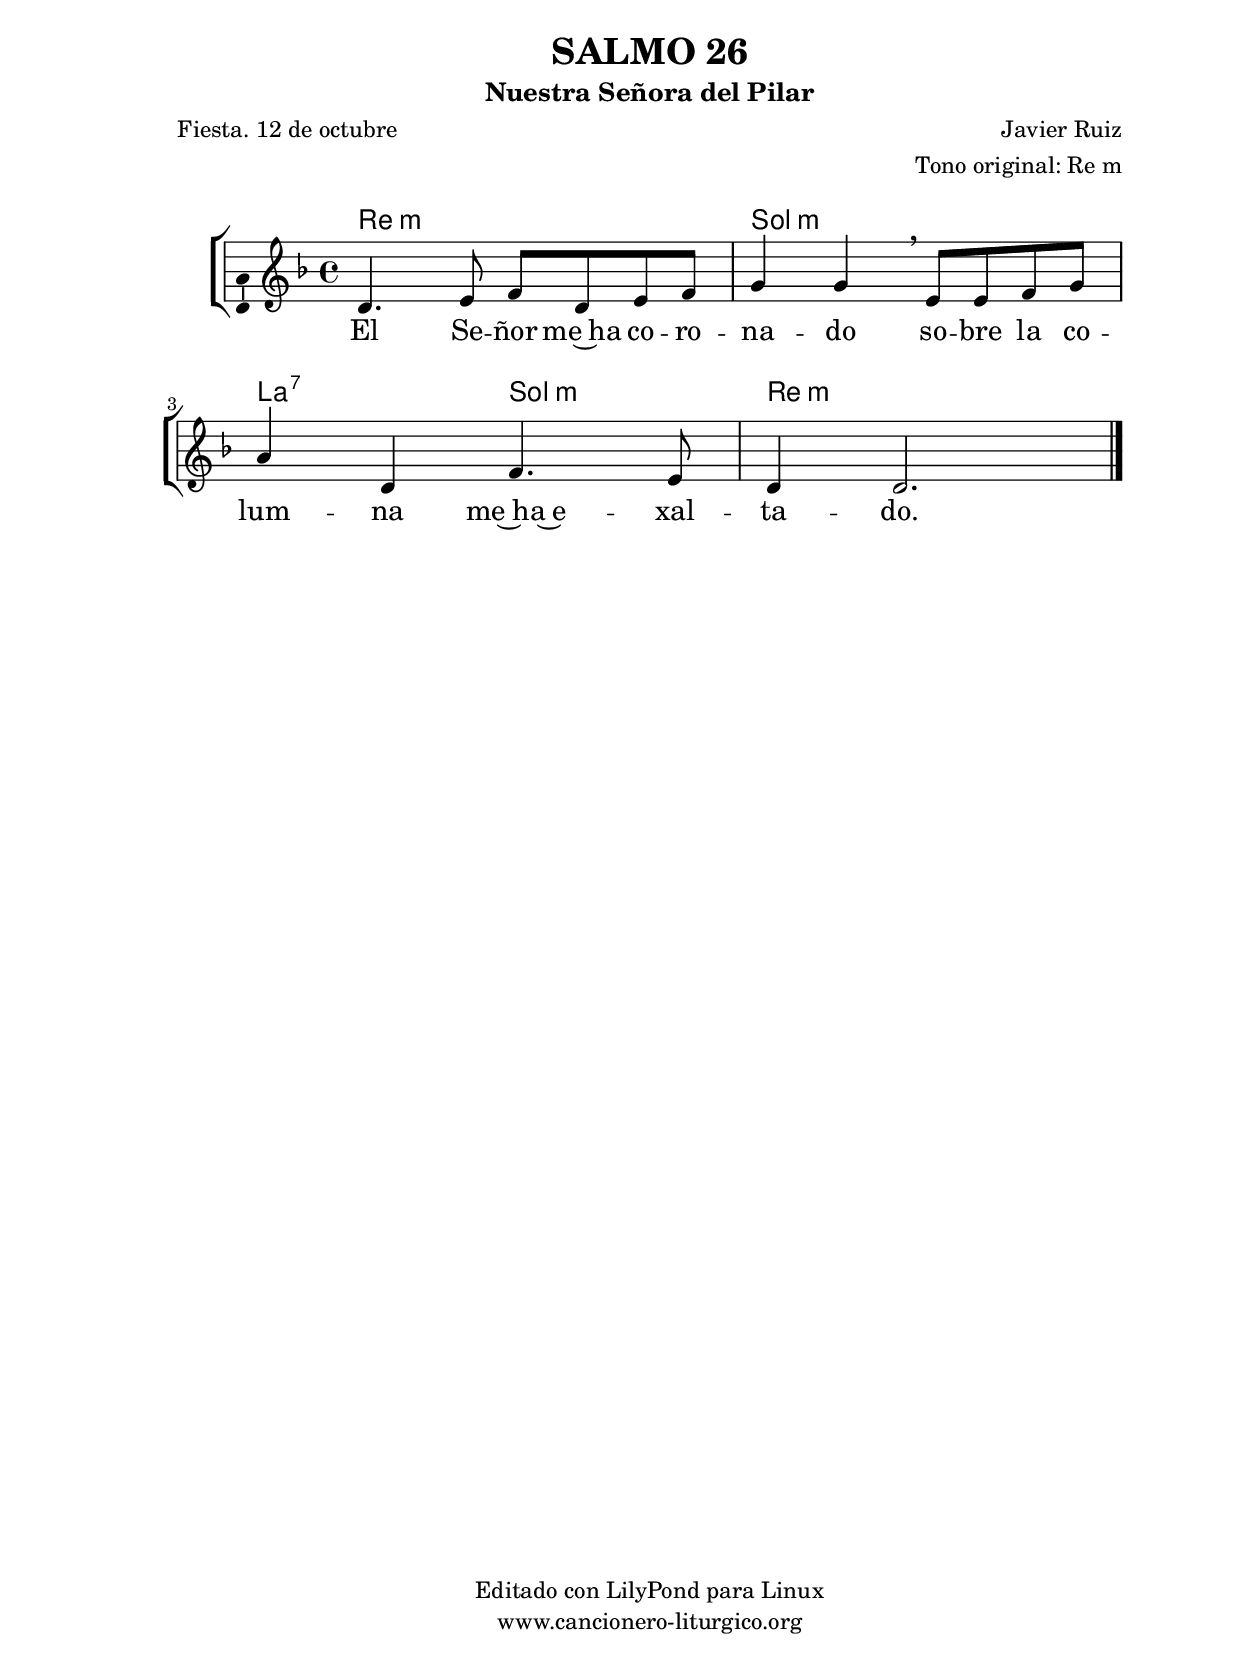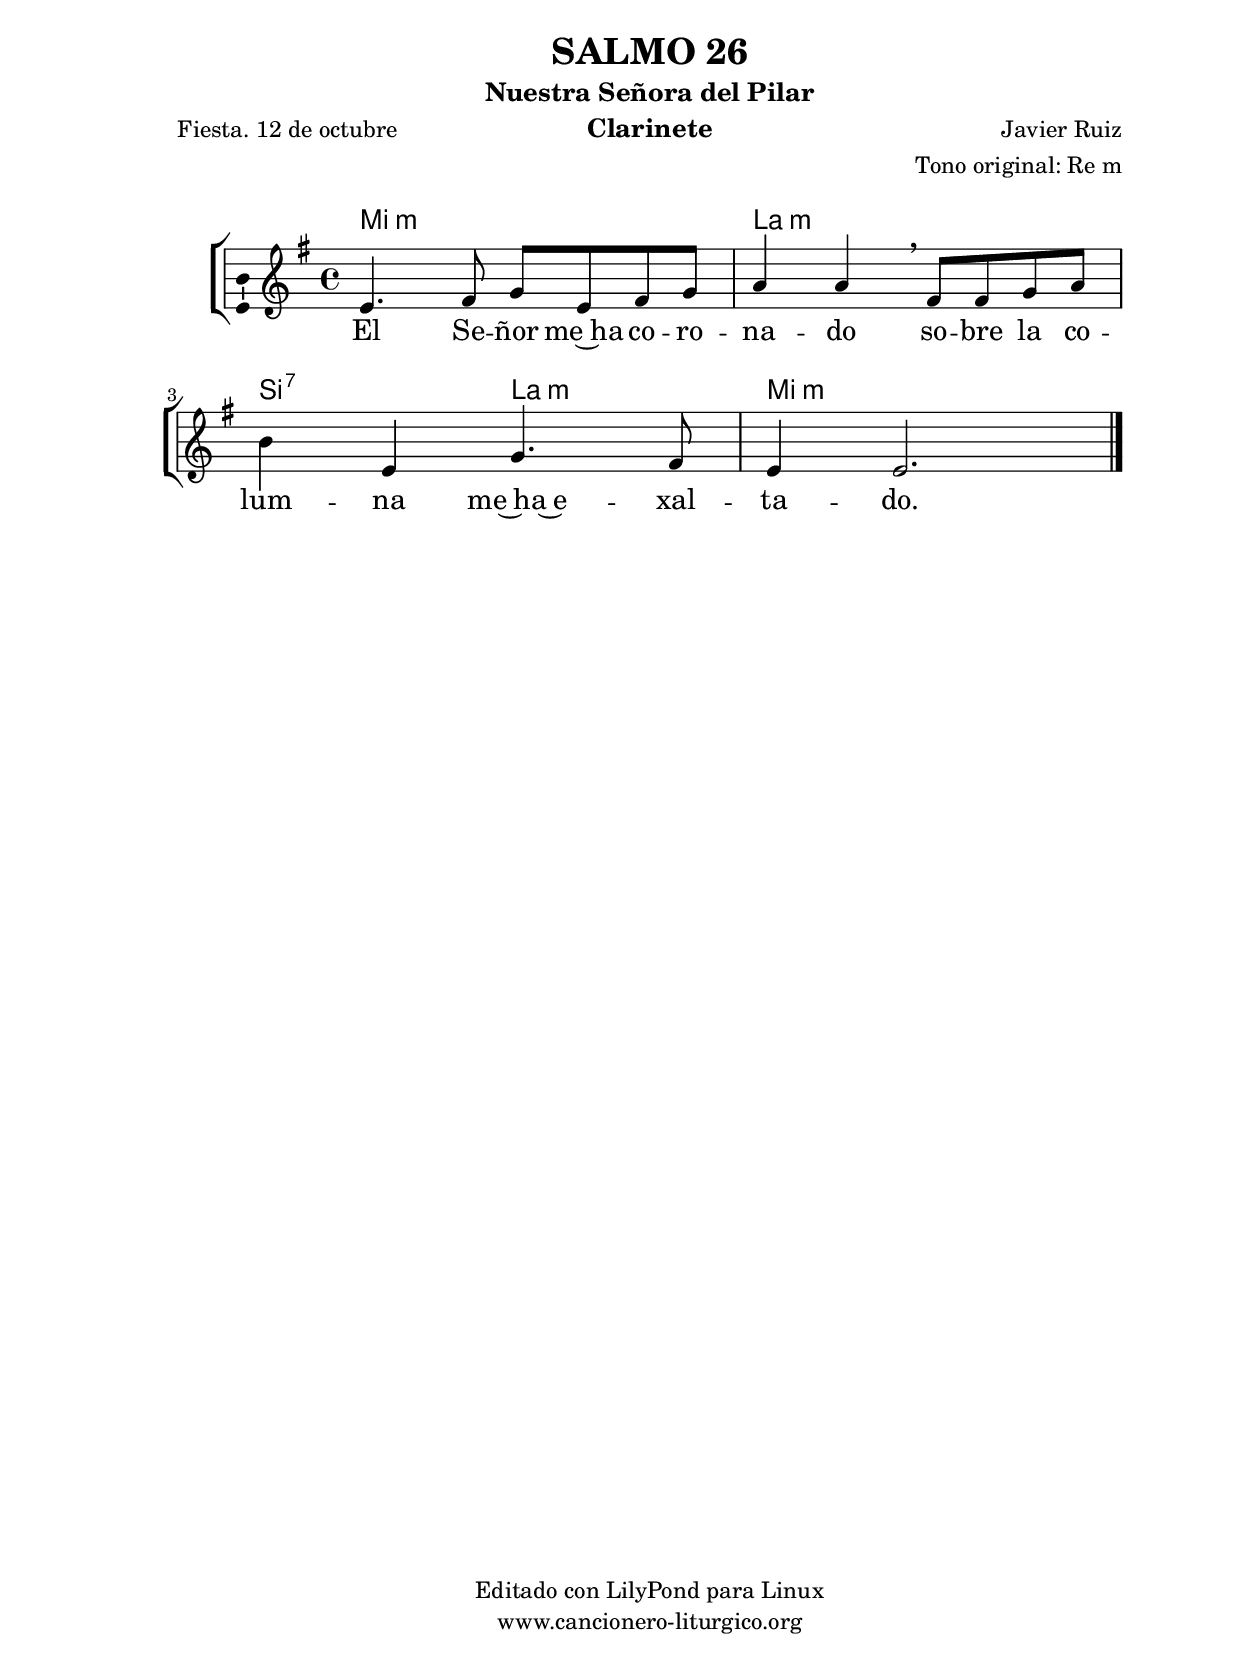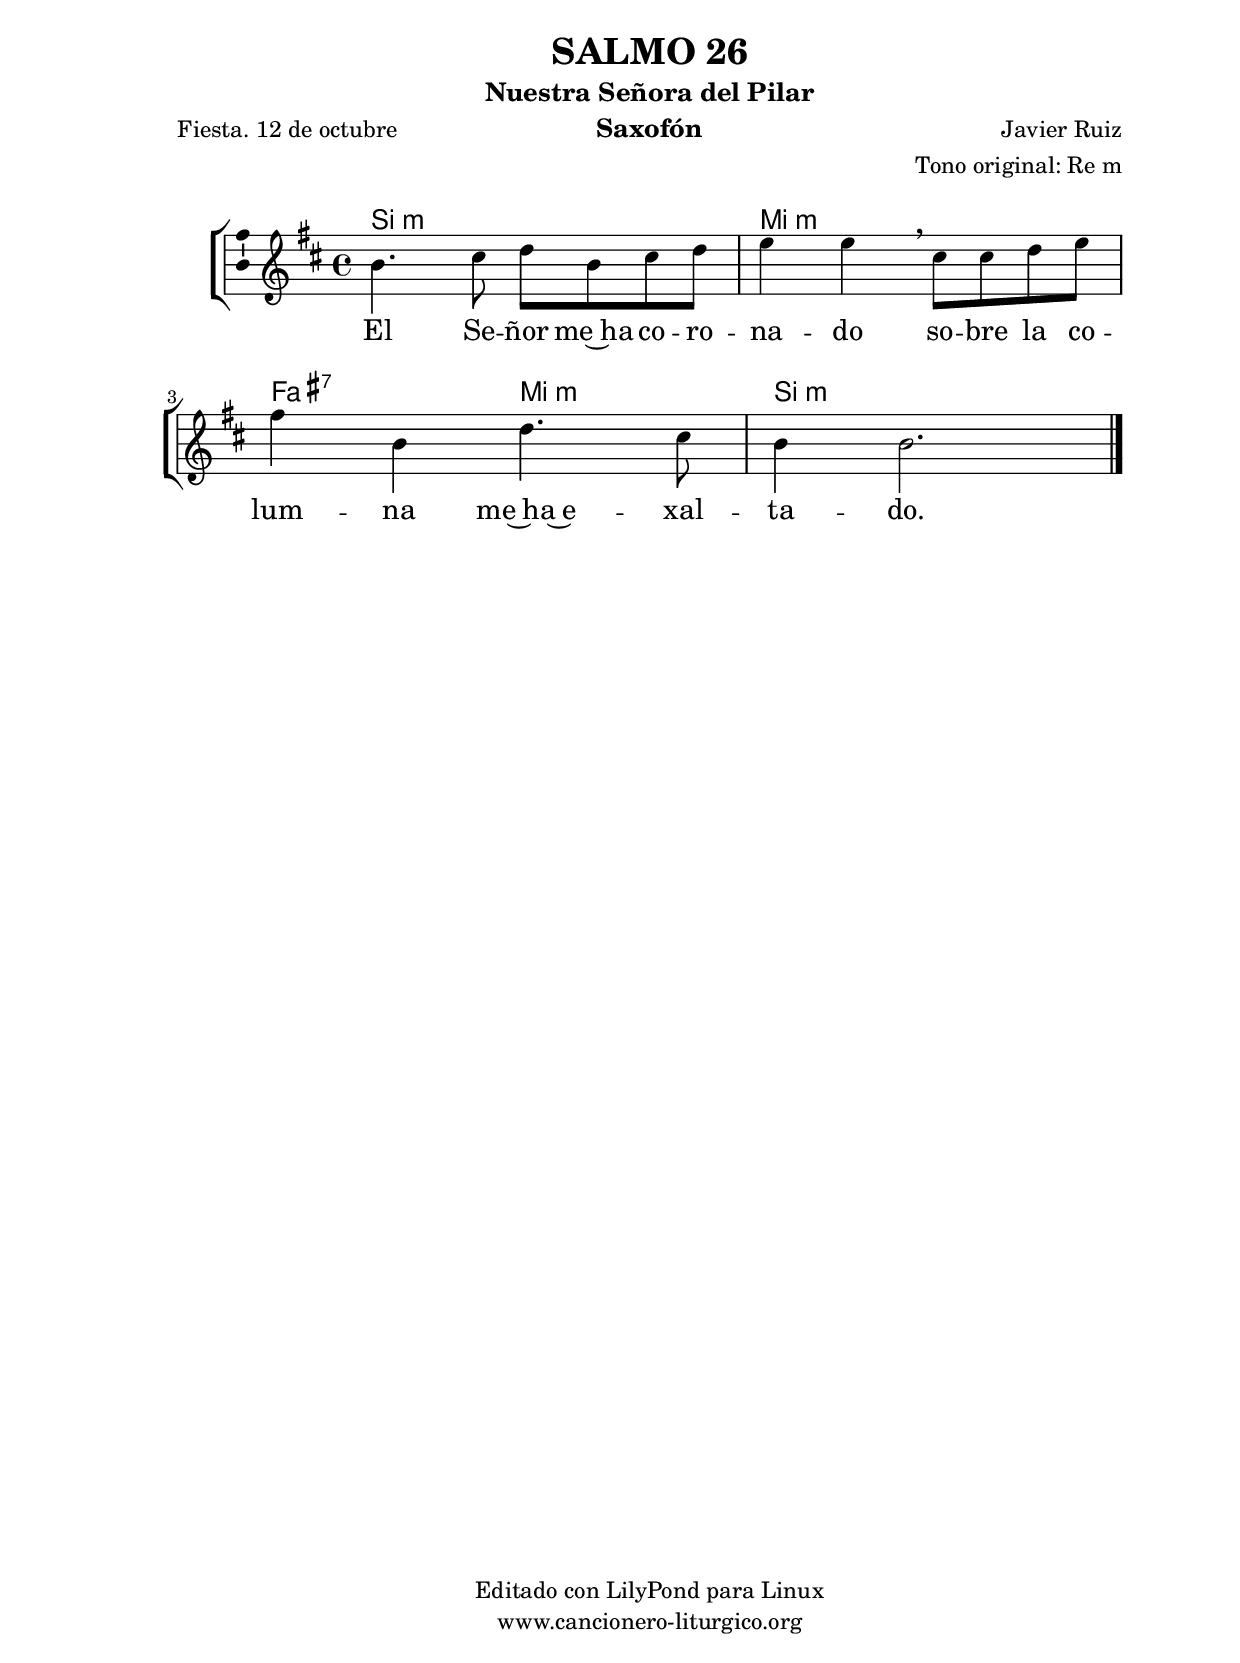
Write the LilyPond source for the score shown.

%
%para convertir .midi en .wav:
%timidity filename.midi -Ow -o finename.wav
%
%
%Para convertir de .wav a .mp3:
%lame -h -m j filename.wav
%
%
%para escuchar el midi:
%timidity nombrefichero.midi
%


%versión de lilypond para la que se ha escrito esta partitura:
\version "2.16.0"

	%Tamaño papel
	#(set-default-paper-size "a4")
	%Tamaño partitura
	#(set-global-staff-size 20)
	%No responde al pulsar sobre una nota
	#(ly:set-option 'point-and-click #f)

%parámetros del encabezamiento:
\header {
	title = "SALMO 26"
	subtitle = "Nuestra Señora del Pilar"
	composer = "Javier Ruiz"
	poet = "Fiesta. 12 de octubre"
	meter = ""
	arranger = "Tono original: Re m"
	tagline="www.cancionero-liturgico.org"
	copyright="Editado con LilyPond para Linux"
	}

%parámetros asociados al papel:
\paper  {
	oddHeaderMarkup = \markup {\fill-line { \on-the-fly #not-first-page \fromproperty #'header:title \on-the-fly #not-first-page \fromproperty #'header:composer }}
	evenHeaderMarkup = \markup {\fill-line { \fromproperty #'header:composer \fromproperty #'header:title }}
	#(set-paper-size "a4")
	print-page-number = ##f
	first-page-number = 1
	print-first-page-number = ##f
%	head-separation = 3.0 \cm
	top-margin = 2.0 \cm
	bottom-margin = 0.5\cm
%%%	bottom-margin = -1.0\cm
	left-margin = 3.0 \cm
	line-width = 16.0 \cm 
	indent = 8\mm
	interscoreline = 2.\mm
	between-system-space = 15\mm
%	para que las partituras no llenen la hoja:
	ragged-bottom = ##t
%	idem para la última hoja:
	ragged-last-bottom = ##f
%	para que las partituras llenen el ancho del papel:
	ragged-last = ##f
	after-title-space = 2.5 \cm
%page-count=1
%system-count=8

	%Flexible Vertical Spacing
%	markup-markup-spacing =
%	#'((basic-distance . 15) (minimum-distance . 15) (padding . 3))
	markup-system-spacing =
	#'((basic-distance . 15) (minimum-distance . 15) (padding . 3))
	system-system-spacing =
	#'((basic-distance . 15) (minimum-distance . 15) (padding . 3))
	score-system-spacing =
	#'((basic-distance . 15) (minimum-distance . 15) (padding . 5))
%	top-system-spacing = % header
%	#'((basic-distance . 8) (minimum-distance . 0) (padding . 3))
%	top-markup-spacing =
%	#'((basic-distance . 20) (minimum-distance . 20) (padding . 3))
	last-bottom-spacing = % footer
	#'((basic-distance . 5) (minimum-distance . 5) (padding . 3))
%	score-markup-spacing =
%	#'((basic-distance . 16) (minimum-distance . 13) (padding . 3))

	}


%parámetros que afectan a toda la partitura:
global =  {
	%clave de sol (G):
	\clef G
	%armadura:
%	\transpose a d
	\key d \minor
	\tempo 4=105
	\set Score.tempoHideNote = ##t
	}


acordes = {
	\italianChords
	\chordmode {
%	\transpose a d
{
d1:m g:m a2:7 g:m d1:m
	}
	}
}


melodia = 
%	\transpose a d
{
	\relative c'{

\time 4/4
d4. e8 f8 d e f
g4 g \breathe e8 e f g
a4 d, f4. e8
d4 d2.

	\bar "|."
	}
	}


texto = \lyricmode {
El Se -- ñor me~ha co -- ro -- na -- do
so -- bre la co -- lum -- na me~ha~e -- xal -- ta -- do.
	}


acordesStaff = \context ChordNames = acordesStaff <<
	\set chordChanges = ##t
	\acordes
	>>


vozStaff = \context Voice = vozStaff
\with {\consists "Ambitus_engraver"}
<<
%	\set Staff.instrumentName = ""
%	\set Staff.shortInstrumentName = ""
%	\set Staff.midiInstrument = #"clarinet"
%	\set Staff.midiInstrument = #"cello"
%	\set Staff.midiInstrument = #"flute"
	\set Staff.midiInstrument = #"electric guitar (jazz)"
%	\set Staff.midiInstrument = #"english horn"
%	\set Staff.midiInstrument = #"violin"
%	\set Staff.midiInstrument = #"glockenspiel"
	\set Staff.midiMinimumVolume = #0.7
	\set Staff.midiMaximumVolume = #0.9
	\global
	\melodia
	>>


textoStaff = \context Lyrics = textoStaff <<
	\lyricsto vozStaff \texto
	>>

\book {
	\score {
		\context ChoirStaff {
			\override StaffGroup.SystemStartBracket #'collapse-height = #1
			\override Score.SystemStartBar #'collapse-height = #1
			<<
			\acordesStaff
			\vozStaff
			\textoStaff
			>>
			}
		\layout {
	    		\context {
				\Lyrics
				\override LyricText #'font-size = #2
				}
	   		 \context {
				\Score
				%fontSize = #3
				\override StaffSymbol #'staff-space = #(magstep +3)
				%\override Beam #'thickness = #0.55
				%\override SpacingSpanner #'spacing-increment = #1.0
				%\override Slur #'height-limit = #1.5
				}
			}
		}
	\score {
		\unfoldRepeats
		\context ChoirStaff {
			<<
			\acordesStaff
			\vozStaff
			>>
			}
		\midi {
	  		\context {
	  			\Score
				tempoWholesPerMinute = #(ly:make-moment 70 4)
				}
			}
		}
	}

%Partitura para clarinete
#(define output-suffix "C")
\book {
	\header{
		instrument = "Clarinete"
		}
	\score {
		\context ChoirStaff {
			\override StaffGroup.SystemStartBracket #'collapse-height = #1
			\override Score.SystemStartBar #'collapse-height = #1
\transpose c d
			<<
			\acordesStaff
			\vozStaff
			\textoStaff
			>>
			}
		\layout {
	    		\context {
				\Lyrics
				\override LyricText #'font-size = #2
				}
	   		 \context {
				\Score
				%fontSize = #3
				\override StaffSymbol #'staff-space = #(magstep +3)
				%\override Beam #'thickness = #0.55
				%\override SpacingSpanner #'spacing-increment = #1.0
				%\override Slur #'height-limit = #1.5
				}
			}
		}
	}

%Partitura para saxofón
#(define output-suffix "S")
\book {
	\header{
		instrument = "Saxofón"
		}
	\score {
		\context ChoirStaff {
			\override StaffGroup.SystemStartBracket #'collapse-height = #1
			\override Score.SystemStartBar #'collapse-height = #1
\transpose c a
			<<
			\acordesStaff
			\vozStaff
			\textoStaff
			>>
			}
		\layout {
	    		\context {
				\Lyrics
				\override LyricText #'font-size = #2
				}
	   		 \context {
				\Score
				%fontSize = #3
				\override StaffSymbol #'staff-space = #(magstep +3)
				%\override Beam #'thickness = #0.55
				%\override SpacingSpanner #'spacing-increment = #1.0
				%\override Slur #'height-limit = #1.5
				}
			}
		}
	}

